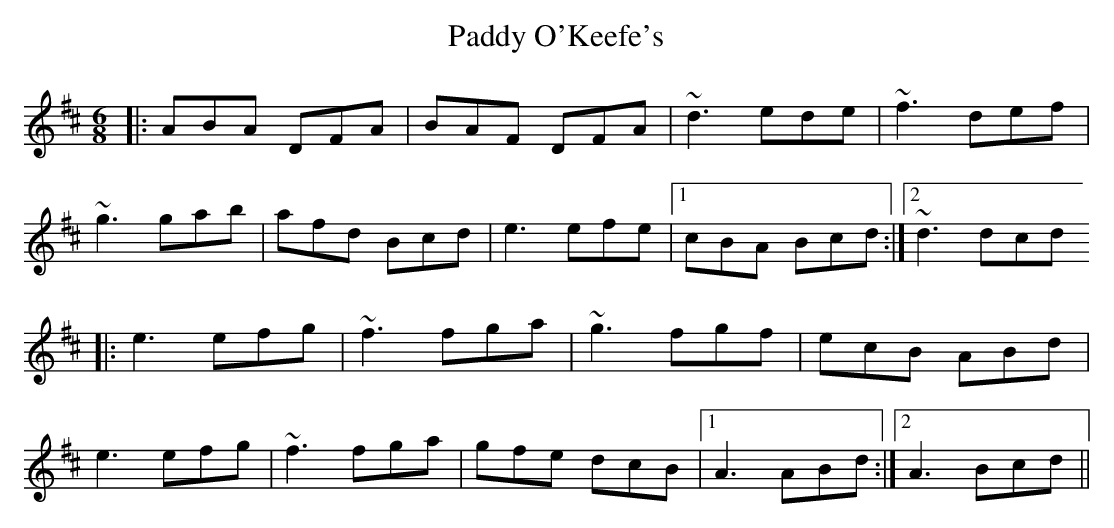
X:1
T:Paddy O'Keefe's
M:6/8
K:D
|:ABA DFA|BAF DFA|~d3 ede|~f3 def|
~g3 gab|afd Bcd| e3 efe |1 cBA Bcd :|2 ~d3 dcd
|:e3 efg|~f3 fga|~g3 fgf|ecB ABd|
e3 efg|~f3 fga|gfe dcB|1 A3 ABd:|2 A3 Bcd||
